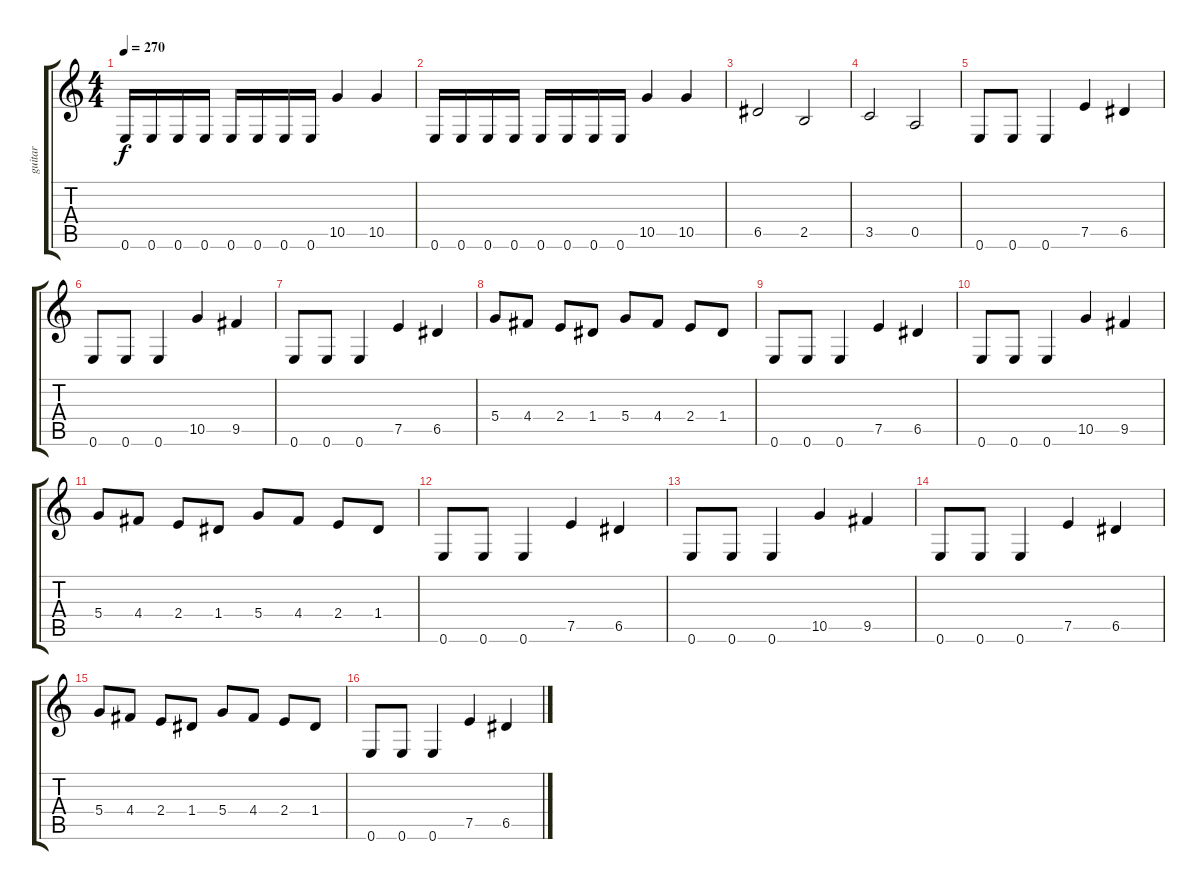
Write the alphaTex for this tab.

\track ("guitar" "guitar") {instrument distortionguitar}
\staff {score tabs}
\tuning (E4 B3 G3 D3 A2 E2) {hide}
\ts (4 4)
\tempo 270
\clef g2
\ks c
0.6.16{dy f} 0.6.16 0.6.16 0.6.16 0.6.16 0.6.16 0.6.16 0.6.16 10.5.4 10.5.4 |
0.6.16 0.6.16 0.6.16 0.6.16 0.6.16 0.6.16 0.6.16 0.6.16 10.5.4 10.5.4 |
6.5.2 2.5.2 |
3.5.2 0.5.2 |
0.6.8 0.6.8 0.6.4 7.5.4 6.5.4 |
0.6.8 0.6.8 0.6.4 10.5.4 9.5.4 |
0.6.8 0.6.8 0.6.4 7.5.4 6.5.4 |
5.4.8 4.4.8 2.4.8 1.4.8 5.4.8 4.4.8 2.4.8 1.4.8 |
0.6.8 0.6.8 0.6.4 7.5.4 6.5.4 |
0.6.8 0.6.8 0.6.4 10.5.4 9.5.4 |
5.4.8 4.4.8 2.4.8 1.4.8 5.4.8 4.4.8 2.4.8 1.4.8 |
0.6.8 0.6.8 0.6.4 7.5.4 6.5.4 |
0.6.8 0.6.8 0.6.4 10.5.4 9.5.4 |
0.6.8 0.6.8 0.6.4 7.5.4 6.5.4 |
5.4.8 4.4.8 2.4.8 1.4.8 5.4.8 4.4.8 2.4.8 1.4.8 |
0.6.8 0.6.8 0.6.4 7.5.4 6.5.4
